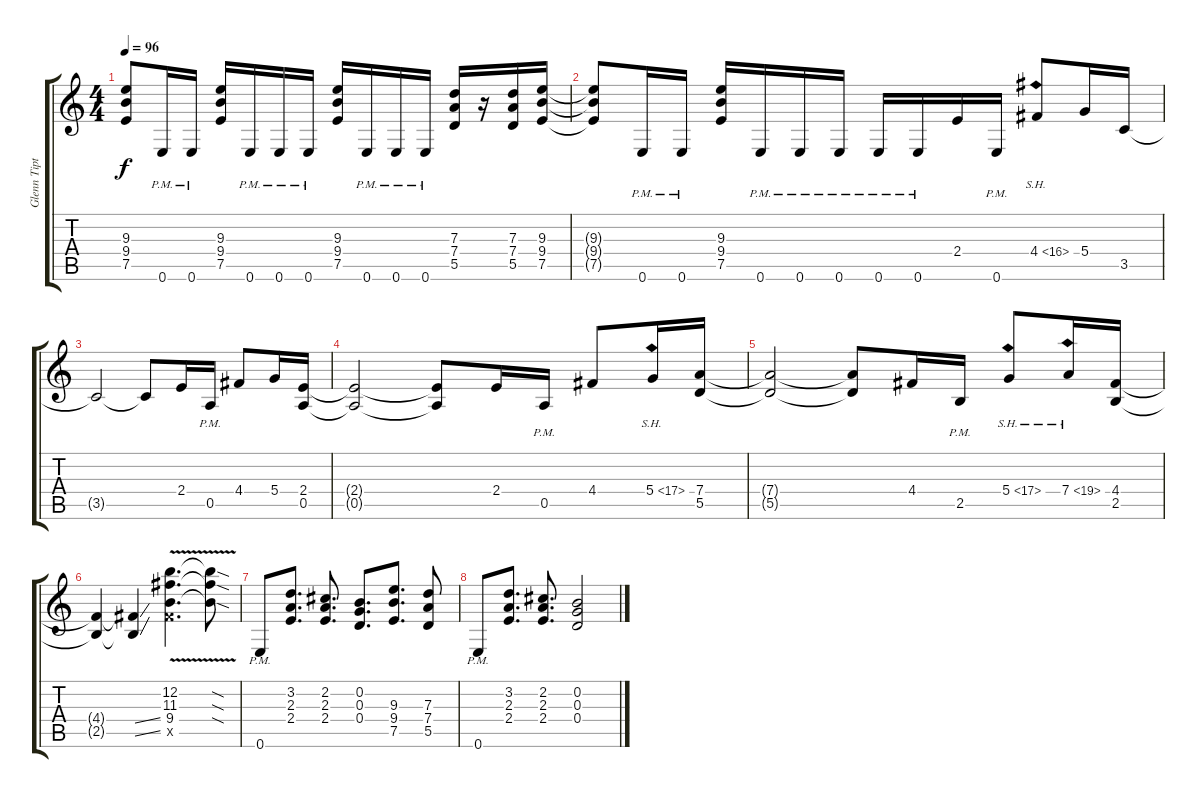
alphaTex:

\track ("Glenn Tipton" "Glenn Tipt") {instrument distortionguitar}
\staff {score tabs}
\tuning (E4 B3 G3 D3 A2 E2) {hide}
\ts (4 4)
\tempo 96
\clef g2
\ks c
(9.3{t} 9.4{t} 7.5{t}).8{dy f} 0.6{pm}.16 0.6{pm}.16 (9.3 9.4 7.5).16 0.6{pm}.16 0.6{pm}.16 0.6{pm}.16 (9.3 9.4 7.5).16 0.6{pm}.16 0.6{pm}.16 0.6{pm}.16 (7.3 7.4 5.5).16 r.16 (7.3 7.4 5.5).16 (9.3 9.4 7.5).16 |
(9.3{t} 9.4{t} 7.5{t}).8 0.6{pm}.16 0.6{pm}.16 (9.3 9.4 7.5).16 0.6{pm}.16 0.6{pm}.16 0.6{pm}.16 0.6{pm}.16 0.6{pm}.16 2.4.16 0.6{pm}.16 4.4{sh 12}.8 5.4.16 3.5.16 |
3.5{t}.2 3.5{t}.8 2.4.16 0.5{pm}.16 4.4.8 5.4.16 (2.4 0.5).16 |
(2.4{t} 0.5{t}).2 (2.4{t} 0.5{t}).8 2.4.16 0.5{pm}.16 4.4.8 5.4{sh 12}.16 (7.4 5.5).16 |
(7.4{t} 5.5{t}).2 (7.4{t} 5.5{t}).8 4.4.16 2.5{pm}.16 5.4{sh 12}.8 7.4{sh 12}.16 (4.4 2.5).16 |
(4.4{t} 2.5{t}).4 (4.4{ss t} 2.5{ss t}).4 (12.2{v} 11.3{v} 9.4{v} 9.5{x}).4{d} (12.2{sod t} 11.3{sod t} 9.4{sod t}).8 |
0.6{pm}.8 (3.2 2.3 2.4).8{d} (2.2 2.3 2.4).8{d} (0.2 0.3 0.4).8{d} (9.3 9.4 7.5).8{d} (7.3 7.4 5.5).8 |
0.6{pm}.8 (3.2 2.3 2.4).8{d} (2.2 2.3 2.4).8{d} (0.2 0.3 0.4).2
